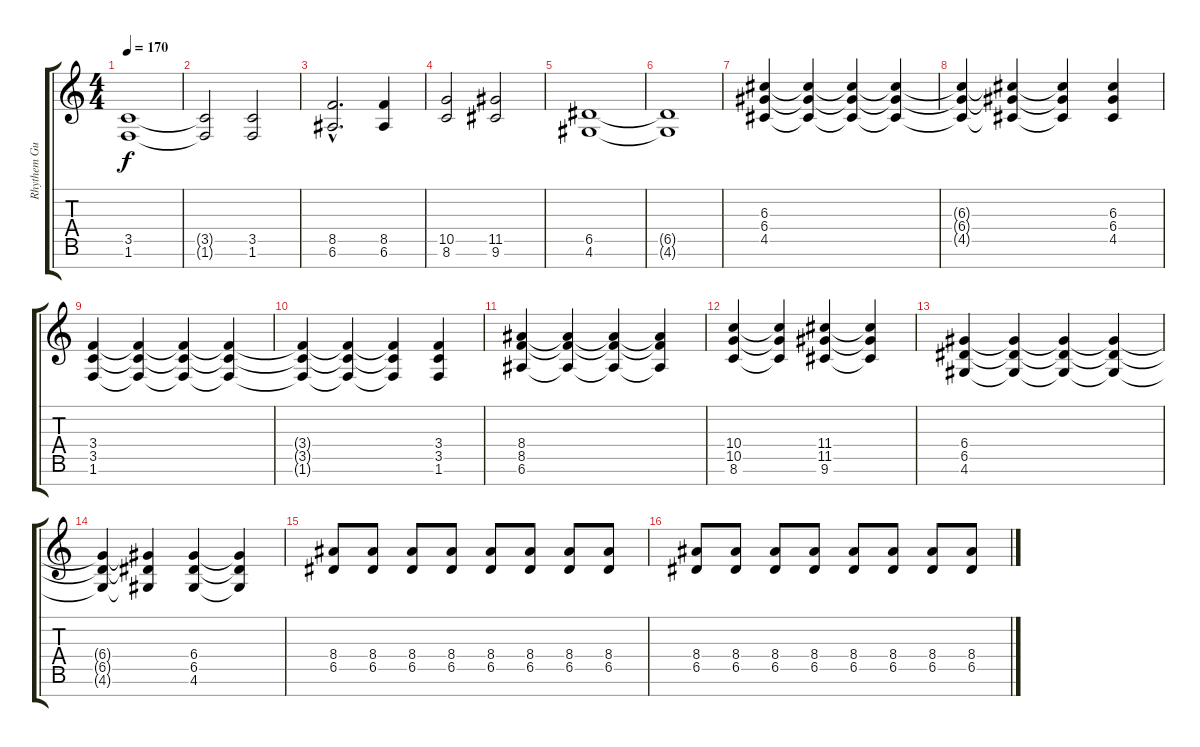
\track ("Rhythem Guit. 1" "Rhythem Gu") {instrument distortionguitar}
\staff {score tabs}
\tuning (E4 B3 G3 D3 A2 E2 B1) {hide}
\ts (4 4)
\tempo 170
\clef g2
\ks c
(3.5 1.6).1{dy f} |
(3.5{t} 1.6{t}).2 (3.5 1.6).2 |
(8.5{hac} 6.6{hac}).2{d} (8.5 6.6).4 |
(10.5 8.6).2 (11.5 9.6).2 |
(6.5 4.6).1 |
(6.5{t} 4.6{t}).1 |
(6.3 6.4 4.5).4 (6.3{t} 6.4{t} 4.5{t}).4 (6.3{t} 6.4{t} 4.5{t}).4 (6.3{t} 6.4{t} 4.5{t}).4 |
(6.3{t} 6.4{t} 4.5{t}).4 (6.3{t} 6.4{t} 4.5{t}).4 (6.3{t} 6.4{t} 4.5{t}).4 (6.3 6.4 4.5).4 |
(3.4 3.5 1.6).4 (3.4{t} 3.5{t} 1.6{t}).4 (3.4{t} 3.5{t} 1.6{t}).4 (3.4{t} 3.5{t} 1.6{t}).4 |
(3.4{t} 3.5{t} 1.6{t}).4 (3.4{t} 3.5{t} 1.6{t}).4 (3.4{t} 3.5{t} 1.6{t}).4 (3.4 3.5 1.6).4 |
(8.4 8.5 6.6).4 (8.4{t} 8.5{t} 6.6{t}).4 (8.4{t} 8.5{t} 6.6{t}).4 (8.4{t} 8.5{t} 6.6{t}).4 |
(10.4 10.5 8.6).4 (10.4{t} 10.5{t} 8.6{t}).4 (11.4 11.5 9.6).4 (11.4{t} 11.5{t} 9.6{t}).4 |
(6.4 6.5 4.6).4 (6.4{t} 6.5{t} 4.6{t}).4 (6.4{t} 6.5{t} 4.6{t}).4 (6.4{t} 6.5{t} 4.6{t}).4 |
(6.4{t} 6.5{t} 4.6{t}).4 (6.4{t} 6.5{t} 4.6{t}).4 (6.4 6.5 4.6).4 (6.4{t} 6.5{t} 4.6{t}).4 |
(8.4 6.5).8 (8.4 6.5).8 (8.4 6.5).8 (8.4 6.5).8 (8.4 6.5).8 (8.4 6.5).8 (8.4 6.5).8 (8.4 6.5).8 |
(8.4 6.5).8 (8.4 6.5).8 (8.4 6.5).8 (8.4 6.5).8 (8.4 6.5).8 (8.4 6.5).8 (8.4 6.5).8 (8.4 6.5).8
